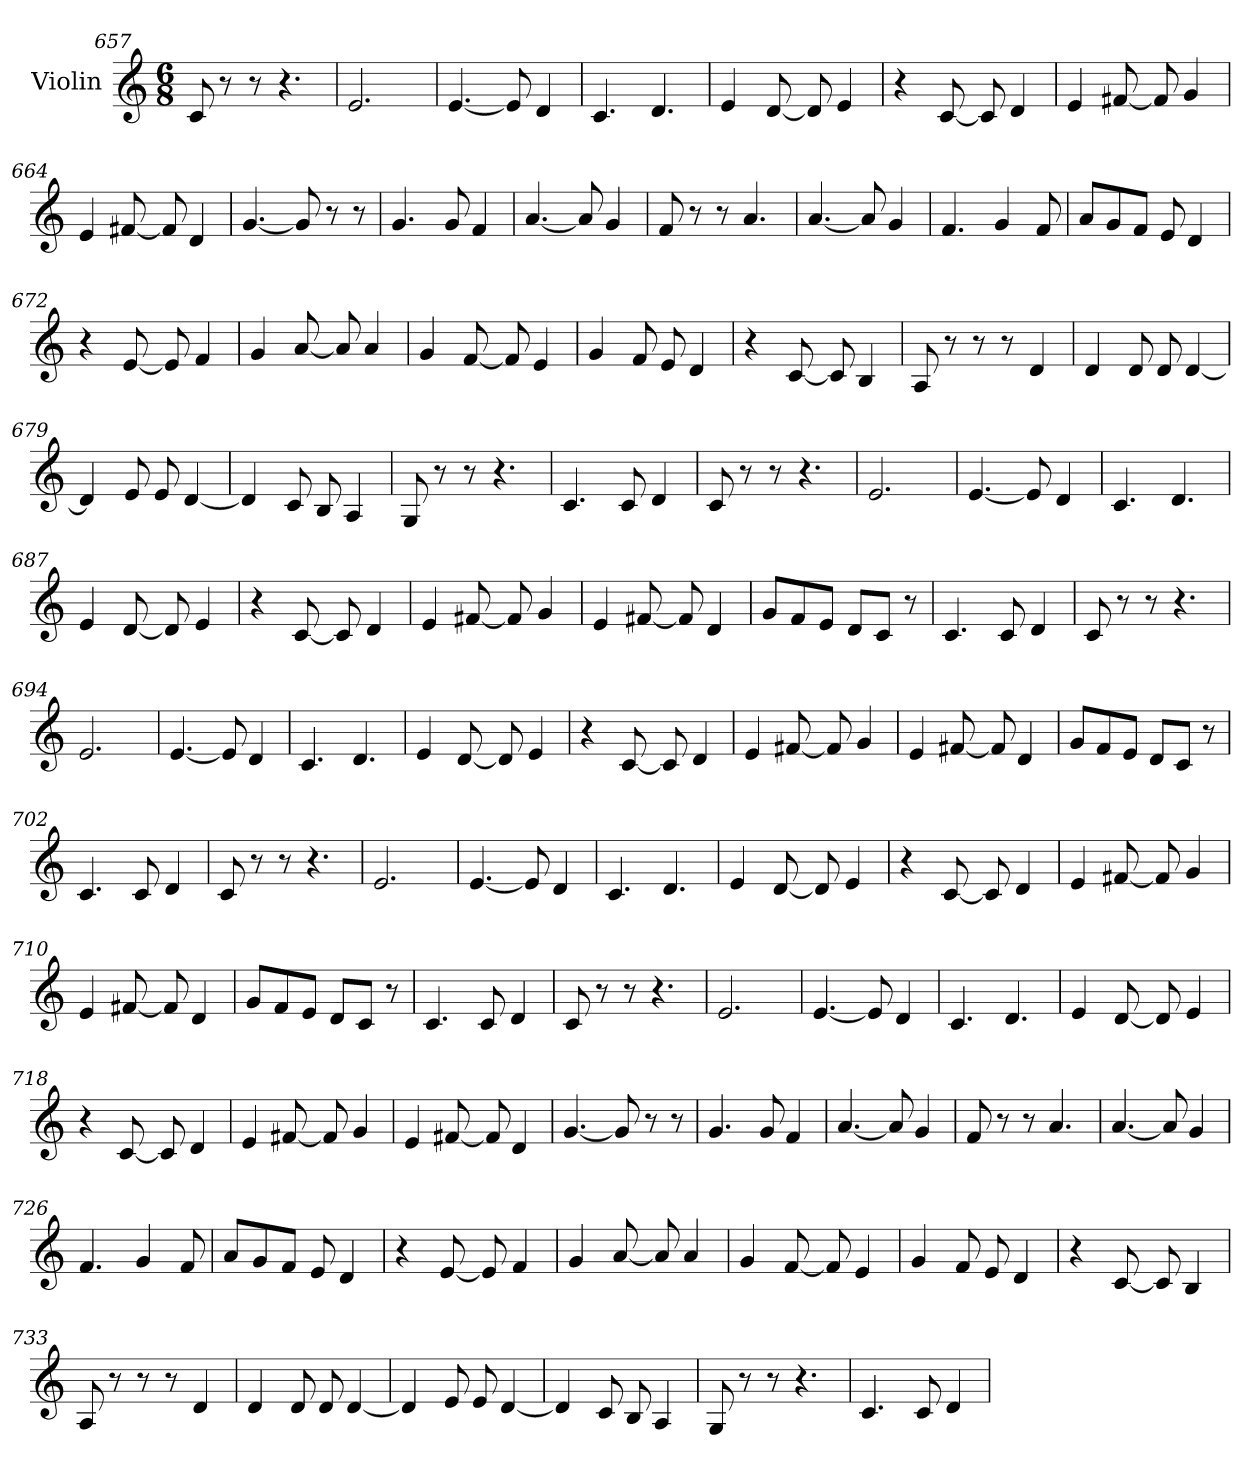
**kern
*part1
*staff1
*I"Violin
!!LO:LB:g=z
*clefG2
*k[]
*M6/8
=657
8c/
8r
8r
4.r
=658
2.e/
=659
[4.e/
8e/]
4d/
=660
4.c/
4.d/
=661
4e/
[8d/
8d/]
4e/
=662
4r
[8c/
8c/]
4d/
=663
4e/
[8f#X/
8f#/]
4g/
!!LO:LB:g=z
=664
4e/
[8f#X/
8f#/]
4d/
=665
[4.g/
8g/]
8r
8r
=666
4.g/
8g/
4f/
=667
[4.a/
8a/]
4g/
=668
8f/
8r
8r
4.a/
=669
[4.a/
8a/]
4g/
=670
4.f/
4g/
8f/
!!LO:LB:g=z
=671
8a/L
8g/
8f/J
8e/
4d/
=672
4r
[8e/
8e/]
4f/
=673
4g/
[8a/
8a/]
4a/
=674
4g/
[8f/
8f/]
4e/
=675
4g/
8f/
8e/
4d/
=676
4r
[8c/
8c/]
4B/
!!LO:LB:g=z
=677
8A/
8r
8r
8r
4d/
=678
4d/
8d/
8d/
[4d/
=679
4d/]
8e/
8e/
[4d/
=680
4d/]
8c/
8B/
4A/
=681
8G/
8r
8r
4.r
=682
4.c/
8c/
4d/
!!LO:PB:g=z
=683
8c/
8r
8r
4.r
=684
2.e/
=685
[4.e/
8e/]
4d/
=686
4.c/
4.d/
=687
4e/
[8d/
8d/]
4e/
=688
4r
[8c/
8c/]
4d/
=689
4e/
[8f#X/
8f#/]
4g/
!!LO:LB:g=z
=690
4e/
[8f#X/
8f#/]
4d/
=691
8g/L
8f/
8e/J
8d/L
8c/J
8r
=692
4.c/
8c/
4d/
=693
8c/
8r
8r
4.r
=694
2.e/
=695
[4.e/
8e/]
4d/
=696
4.c/
4.d/
!!LO:LB:g=z
=697
4e/
[8d/
8d/]
4e/
=698
4r
[8c/
8c/]
4d/
=699
4e/
[8f#X/
8f#/]
4g/
=700
4e/
[8f#X/
8f#/]
4d/
=701
8g/L
8f/
8e/J
8d/L
8c/J
8r
=702
4.c/
8c/
4d/
!!LO:LB:g=z
=703
8c/
8r
8r
4.r
=704
2.e/
=705
[4.e/
8e/]
4d/
=706
4.c/
4.d/
=707
4e/
[8d/
8d/]
4e/
=708
4r
[8c/
8c/]
4d/
=709
4e/
[8f#X/
8f#/]
4g/
!!LO:LB:g=z
=710
4e/
[8f#X/
8f#/]
4d/
=711
8g/L
8f/
8e/J
8d/L
8c/J
8r
=712
4.c/
8c/
4d/
=713
8c/
8r
8r
4.r
=714
2.e/
=715
[4.e/
8e/]
4d/
=716
4.c/
4.d/
!!LO:LB:g=z
=717
4e/
[8d/
8d/]
4e/
=718
4r
[8c/
8c/]
4d/
=719
4e/
[8f#X/
8f#/]
4g/
=720
4e/
[8f#X/
8f#/]
4d/
=721
[4.g/
8g/]
8r
8r
=722
4.g/
8g/
4f/
!!LO:LB:g=z
=723
[4.a/
8a/]
4g/
=724
8f/
8r
8r
4.a/
=725
[4.a/
8a/]
4g/
=726
4.f/
4g/
8f/
=727
8a/L
8g/
8f/J
8e/
4d/
=728
4r
[8e/
8e/]
4f/
!!LO:LB:g=z
=729
4g/
[8a/
8a/]
4a/
=730
4g/
[8f/
8f/]
4e/
=731
4g/
8f/
8e/
4d/
=732
4r
[8c/
8c/]
4B/
=733
8A/
8r
8r
8r
4d/
=734
4d/
8d/
8d/
[4d/
!!LO:PB:g=z
=735
4d/]
8e/
8e/
[4d/
=736
4d/]
8c/
8B/
4A/
=737
8G/
8r
8r
4.r
=738
4.c/
8c/
4d/
=
*-
